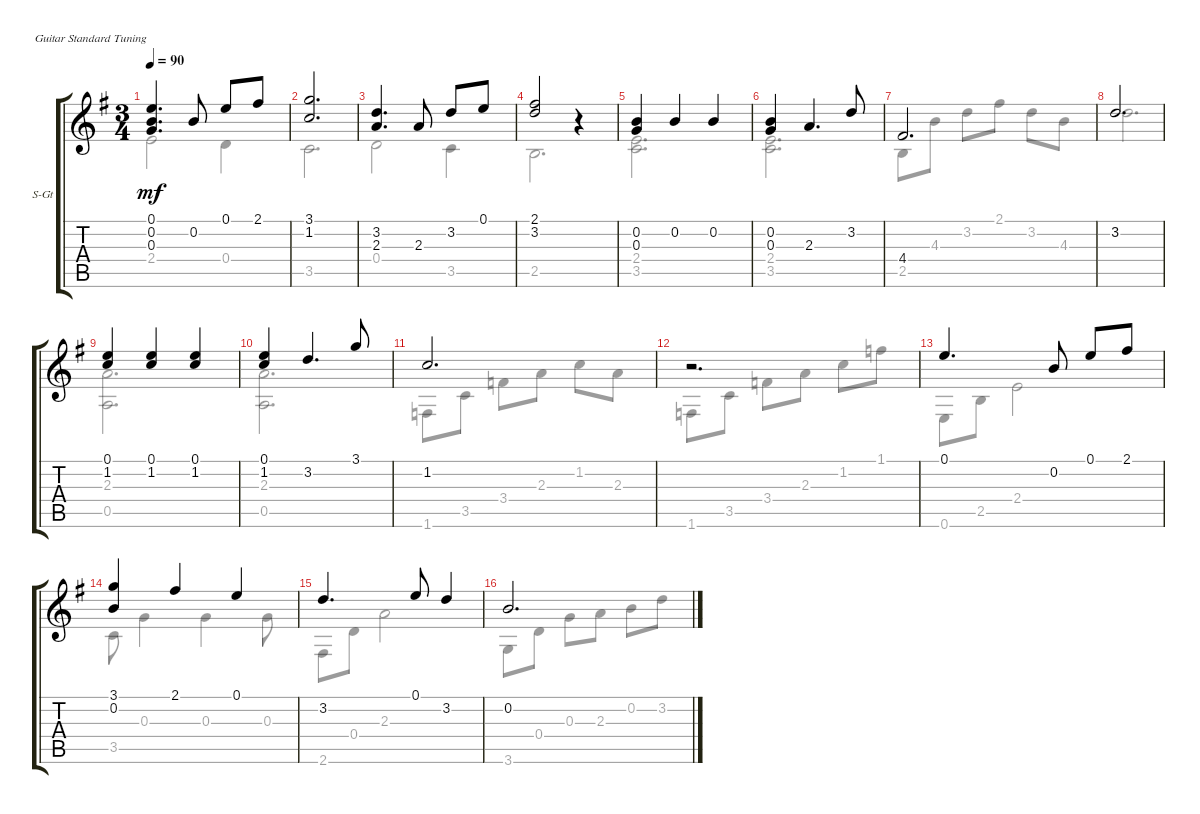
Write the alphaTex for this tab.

\defaultSystemsLayout 4
\bracketExtendMode groupsimilarinstruments
\firstSystemTrackNameOrientation horizontal
\otherSystemsTrackNameOrientation horizontal
\track ("Steel Guitar" "S-Gt") {instrument acousticguitarsteel}
\staff {score tabs}
\tuning (E4 B3 G3 D3 A2 E2)
\voice
\ts (3 4)
\tempo 90
\clef g2
\ks eminor
(0.1 0.2 0.3).4{d dy mf instrument acousticguitarsteel} 0.2.8 0.1.8 2.1.8 |
(3.1 1.2).2{d} |
(3.2 2.3).4{d} 2.3.8 3.2.8 0.1.8 |
(2.1 3.2).2 r.4 |
(0.2 0.3).4 0.2.4 0.2.4 |
(0.2 0.3).4 2.3.4{d} 3.2.8 |
4.4.2{d} |
3.2.2{d} |
(0.1 1.2).4 (0.1 1.2).4 (0.1 1.2).4 |
(0.1 1.2).4 3.2.4{d} 3.1.8 |
1.2.2{d} |
r.2{d} |
0.1.4{d} 0.2.8 0.1.8 2.1.8 |
(3.1 0.2).4 2.1.4 0.1.4 |
3.2.4{d} 0.1.8 3.2.4 |
0.2.2{d}
\voice
\clef g2
\ottava regular
\simile none
\ks eminor
2.4.2{dy mf} 0.4.4 |
3.5.2{d} |
0.4.2 3.5.4 |
2.5.2{d} |
(2.4 3.5).2{d} |
(2.4 3.5).2{d} |
2.5.8 4.3.8 3.2.8 2.1.8 3.2.8 4.3.8 |
3.2.2{d} |
(2.3 0.5).2{d} |
(2.3 0.5).2{d} |
1.6.8 3.5.8 3.4.8 2.3.8 1.2.8 2.3.8 |
1.6.8 3.5.8 3.4.8 2.3.8 1.2.8 1.1.8 |
0.6.8 2.5.8 2.4.2 |
3.5.8 0.3.4 0.3.4 0.3.8 |
2.6.8 0.4.8 2.3.2 |
3.6.8 0.4.8 0.3.8 2.3.8 0.2.8 3.2.8
